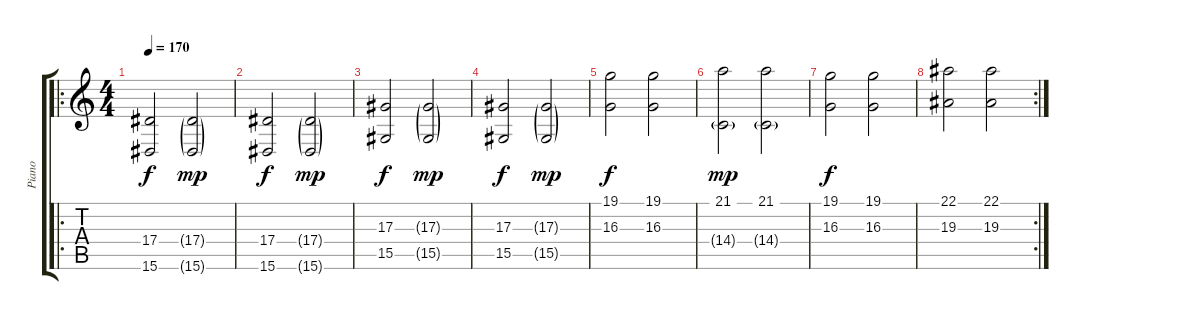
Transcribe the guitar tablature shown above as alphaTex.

\track ("Piano" "Piano") {instrument acousticgrandpiano}
\staff {score tabs}
\tuning (C4 G3 Eb3 Bb2 F2 C2) {hide}
\ro
\ts (4 4)
\tempo 170
\clef g2
\ks c
(17.4 15.6).2{dy f volume 16 instrument acousticgrandpiano} (17.4{g} 15.6{g}).2{dy mp} |
(17.4 15.6).2{dy f instrument brightacousticpiano} (17.4{g} 15.6{g}).2{dy mp} |
(17.3 15.5).2{dy f} (17.3{g} 15.5{g}).2{dy mp} |
(17.3 15.5).2{dy f} (17.3{g} 15.5{g}).2{dy mp} |
(19.1 16.3).2{dy f} (19.1 16.3).2 |
(21.1 14.4{g}).2{dy mp} (21.1 14.4{g}).2 |
(19.1 16.3).2{dy f} (19.1 16.3).2 |
\rc 2
(22.1 19.3).2 (22.1 19.3).2
